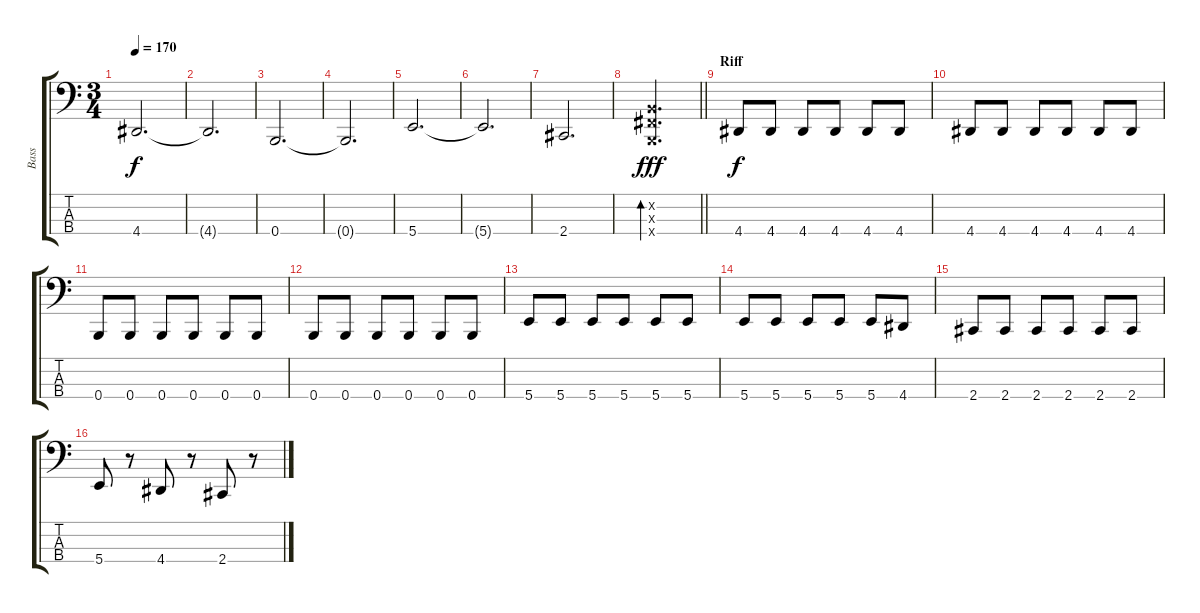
\track ("Bass" "Bass") {instrument electricbassfinger}
\staff {score tabs}
\tuning (E2 B1 Gb1 B0) {hide}
\ts (3 4)
\tempo 170
\clef f4
\ks c
4.4.2{d dy f} |
4.4{t}.2{d} |
0.4.2{d} |
0.4{t}.2{d} |
5.4.2{d} |
5.4{t}.2{d} |
2.4.2{d} |
\barLineRight lightlight
(0.2{x} 0.3{x} 0.4{x}).2{d bd 480 dy fff} |
\section ("" "Riff")
4.4.8{dy f} 4.4.8 4.4.8 4.4.8 4.4.8 4.4.8 |
4.4.8 4.4.8 4.4.8 4.4.8 4.4.8 4.4.8 |
0.4.8 0.4.8 0.4.8 0.4.8 0.4.8 0.4.8 |
0.4.8 0.4.8 0.4.8 0.4.8 0.4.8 0.4.8 |
5.4.8 5.4.8 5.4.8 5.4.8 5.4.8 5.4.8 |
5.4.8 5.4.8 5.4.8 5.4.8 5.4.8 4.4.8 |
2.4.8 2.4.8 2.4.8 2.4.8 2.4.8 2.4.8 |
5.4.8 r.8 4.4.8 r.8 2.4.8 r.8
